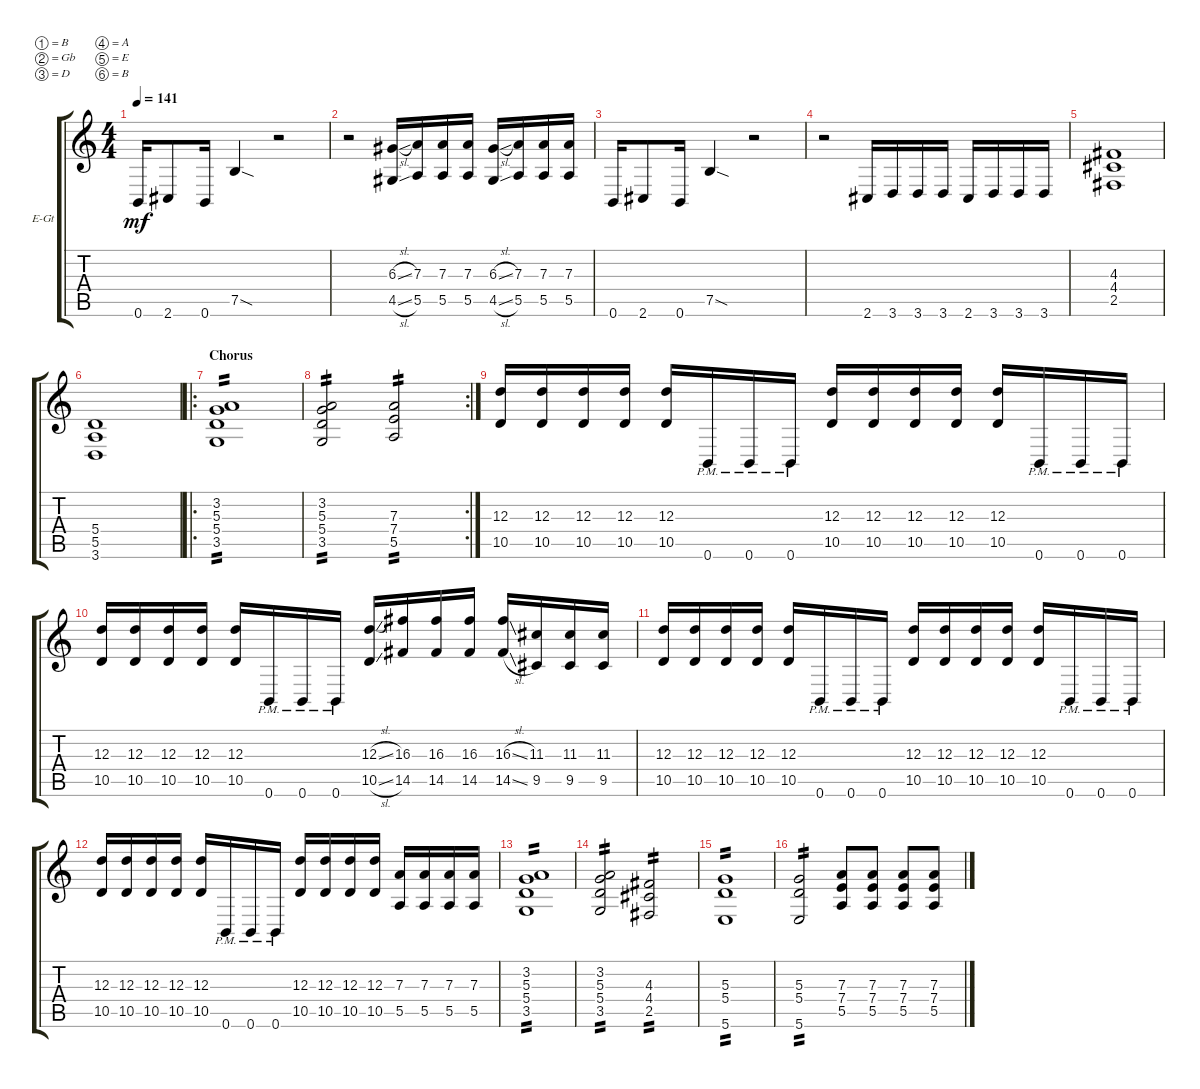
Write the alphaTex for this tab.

\bracketExtendMode groupsimilarinstruments
\firstSystemTrackNameOrientation horizontal
\otherSystemsTrackNameOrientation horizontal
\track ("Electric Guitar 1" "E-Gt") {instrument distortionguitar}
\staff {score tabs}
\tuning (B3 Gb3 D3 A2 E2 B1)
\ts (4 4)
\tempo 141
\clef g2
\ks c
0.6.16{dy mf} 2.6.8 0.6.16 7.5{sod}.4 r.2 |
r.2 (4.5{sl} 6.3{sl}).16 (5.5 7.3).16 (5.5 7.3).16 (5.5 7.3).16 (4.5{sl} 6.3{sl}).16 (5.5 7.3).16 (5.5 7.3).16 (5.5 7.3).16 |
0.6.16 2.6.8 0.6.16 7.5{sod}.4 r.2 |
r.2 2.6.16 3.6.16 3.6.16 3.6.16 2.6.16 3.6.16 3.6.16 3.6.16 |
(2.5 4.4 4.3).1 |
(3.6 5.5 5.4).1 |
\ro
\section ("" "Chorus")
(3.5 5.4 5.3 3.2).1{tp 2} |
\rc 2
(3.5 5.4 5.3 3.2).2{tp 2} (5.5 7.4 7.3).2{tp 2} |
(10.5 12.3).16 (12.3 10.5).16 (12.3 10.5).16 (12.3 10.5).16 (12.3 10.5).16 0.6{pm}.16 0.6{pm}.16 0.6{pm}.16 (10.5 12.3).16 (12.3 10.5).16 (12.3 10.5).16 (12.3 10.5).16 (12.3 10.5).16 0.6{pm}.16 0.6{pm}.16 0.6{pm}.16 |
(10.5 12.3).16 (12.3 10.5).16 (12.3 10.5).16 (12.3 10.5).16 (12.3 10.5).16 0.6{pm}.16 0.6{pm}.16 0.6{pm}.16 (10.5{sl} 12.3{sl}).16 (16.3 14.5).16 (16.3 14.5).16 (16.3 14.5).16 (16.3{sl} 14.5{sl}).16 (9.5 11.3).16 (9.5 11.3).16 (9.5 11.3).16 |
(10.5 12.3).16 (12.3 10.5).16 (12.3 10.5).16 (12.3 10.5).16 (12.3 10.5).16 0.6{pm}.16 0.6{pm}.16 0.6{pm}.16 (10.5 12.3).16 (12.3 10.5).16 (12.3 10.5).16 (12.3 10.5).16 (12.3 10.5).16 0.6{pm}.16 0.6{pm}.16 0.6{pm}.16 |
(10.5 12.3).16 (12.3 10.5).16 (12.3 10.5).16 (12.3 10.5).16 (12.3 10.5).16 0.6{pm}.16 0.6{pm}.16 0.6{pm}.16 (10.5 12.3).16 (12.3 10.5).16 (12.3 10.5).16 (12.3 10.5).16 (7.3 5.5).16 (5.5 7.3).16 (5.5 7.3).16 (5.5 7.3).16 |
(3.5 5.4 5.3 3.2).1{tp 2} |
(3.5 5.4 5.3 3.2).2{tp 2} (2.5 4.4 4.3).2{tp 2} |
(5.6 5.4 5.3).1{tp 2} |
(5.6 5.4 5.3).2{tp 2} (5.5 7.3 7.4).8 (7.3 5.5 7.4).8 (5.5 7.3 7.4).8 (7.3 5.5 7.4).8
